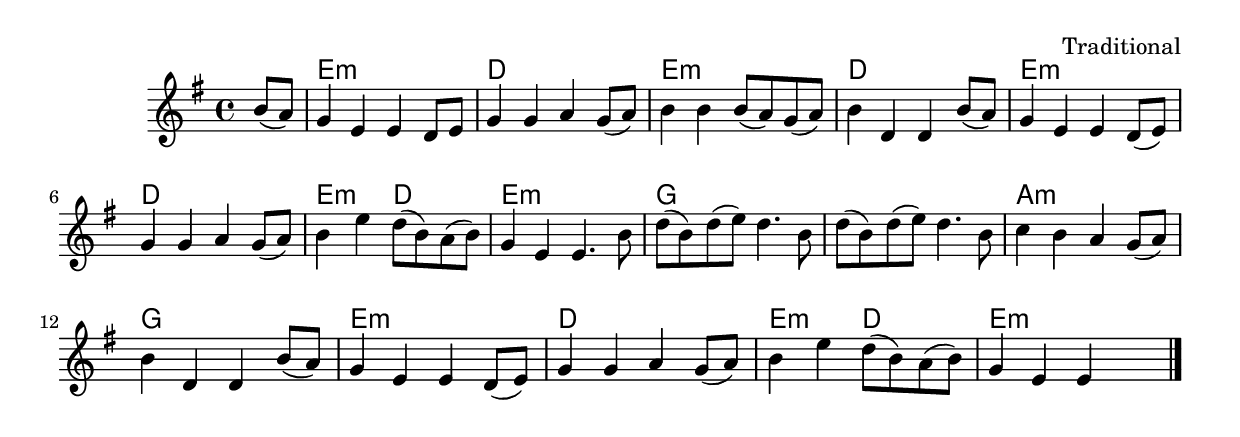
\version "2.16.0"

\header {
  %title = "The Parting Glass"
  composer = "Traditional"
}

global = {
  \time 4/4
  \key g \major
}

chordNames = \chordmode {
  \global
  s4 e1:m d e:m d e:m d e2:m d e1:m g1*2 a1:m g e:m d e2:m d e1:m  
}

melody = \relative b' {
  \global
  \partial 4 b8 (a) | 
  g4 e e d8 e | 
  g4 g a g8 (a) |
  b4 b b8 (a) g (a) | 
  b4 d, d b'8 (a) | 
  g4 e e d8 (e) |
  g4 g a g8 (a) | 
  b4 e d8 (b) a (b) | 
  g4 e e4. b'8 |
  d (b) d (e) d4. b8 | 
  d (b) d (e) d4. b8 | 
  c4 b a g8 (a) |
  b4 d, d b'8 (a) | 
  g4 e e d8 (e) | 
  g4 g a g8 (a) |
  b4 e d8 (b) a (b) | 
  g4 e e s \bar "|."  
}

\score {
  <<
    \new ChordNames \chordNames
    \new Staff { \melody }
  >>
  \layout { }
}
